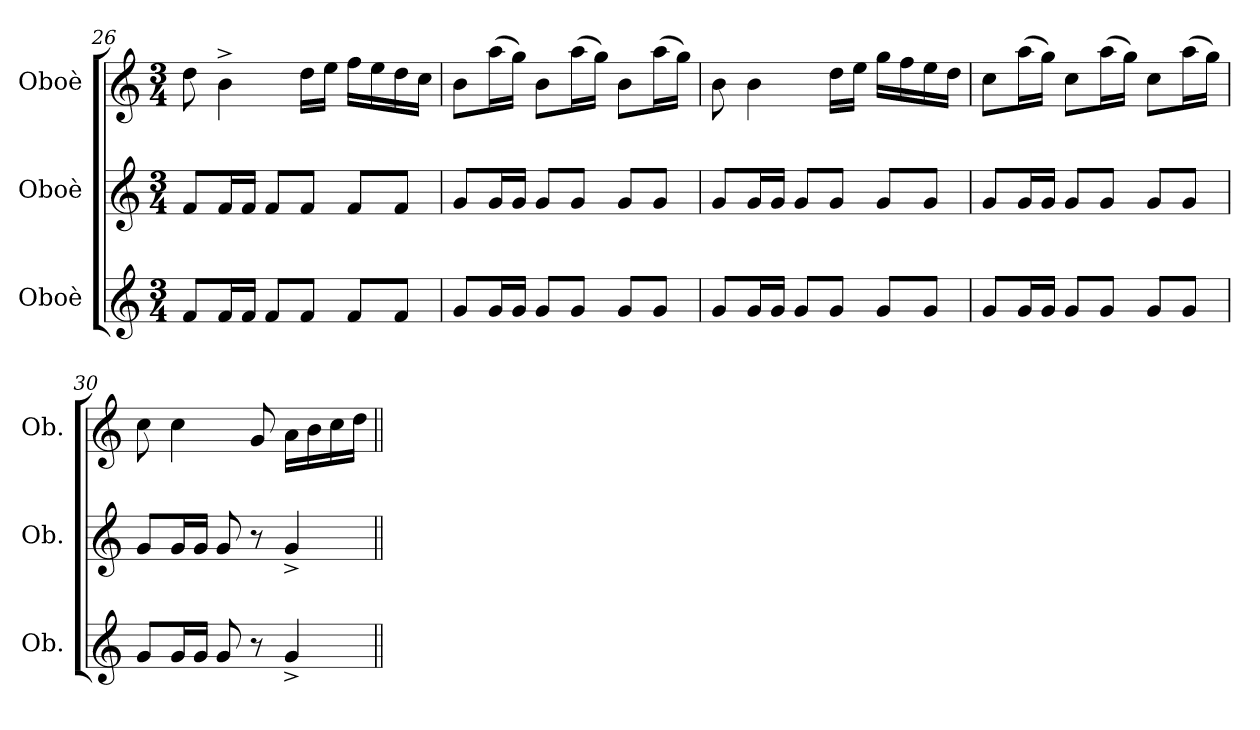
**kern	**kern	**kern
*part3	*part2	*part1
*staff3	*staff2	*staff1
*I"Oboè	*I"Oboè	*I"Oboè
*I'Ob.	*I'Ob.	*I'Ob.
*clefG2	*clefG2	*clefG2
*k[]	*k[]	*k[]
*M3/4	*M3/4	*M3/4
=26	=26	=26
8f/L	8f/L	8dd\
16f/L	16f/L	4b^\
16f/JJ	16f/JJ	.
8f/L	8f/L	.
8f/J	8f/J	16dd\LL
.	.	16ee\JJ
8f/L	8f/L	16ff\LL
.	.	16ee\
8f/J	8f/J	16dd\
.	.	16cc\JJ
!!LO:PB:g=z
=27	=27	=27
8g/L	8g/L	8b\L
16g/L	16g/L	(>16aa\L
16g/JJ	16g/JJ	16gg\JJ)
8g/L	8g/L	8b\L
8g/J	8g/J	(>16aa\L
.	.	16gg\JJ)
8g/L	8g/L	8b\L
8g/J	8g/J	(>16aa\L
.	.	16gg\JJ)
=28	=28	=28
8g/L	8g/L	8b\
16g/L	16g/L	4b\
16g/JJ	16g/JJ	.
8g/L	8g/L	.
8g/J	8g/J	16dd\LL
.	.	16ee\JJ
8g/L	8g/L	16gg\LL
.	.	16ff\
8g/J	8g/J	16ee\
.	.	16dd\JJ
=29	=29	=29
8g/L	8g/L	8cc\L
16g/L	16g/L	(>16aa\L
16g/JJ	16g/JJ	16gg\JJ)
8g/L	8g/L	8cc\L
8g/J	8g/J	(>16aa\L
.	.	16gg\JJ)
8g/L	8g/L	8cc\L
8g/J	8g/J	(>16aa\L
.	.	16gg\JJ)
=30	=30	=30
8g/L	8g/L	8cc\
16g/L	16g/L	4cc\
16g/JJ	16g/JJ	.
8g/	8g/	.
8r	8r	8g/
4g^/	4g^/	16a\LL
.	.	16b\
.	.	16cc\
.	.	16dd\JJ
=||	=||	=||
*-	*-	*-
